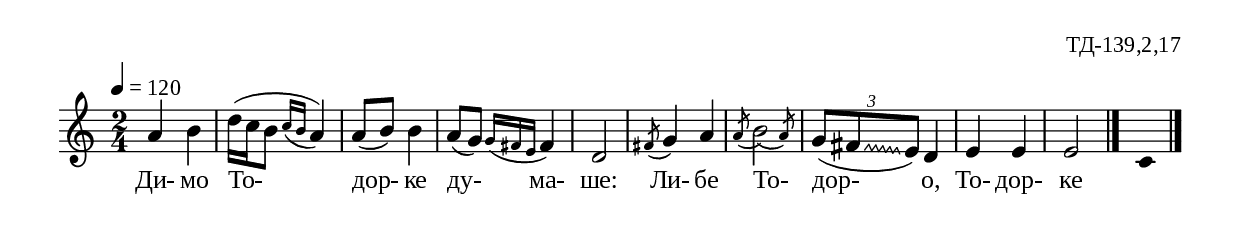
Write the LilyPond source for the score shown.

%{
kav_139_2_17
%}

\include "td-preamble.ly"

\score {
\relative c'' {
 \tempo 4 = 120
 \time 2/4
 a4 b | d16([ c b8] \acciaccatura { c16[ b] } a4) | a8( b) b4 |
 a8( g) \acciaccatura { g16[ fis e] } fis4 | d2 |
 \acciaccatura fis8 g4 a | 
 \acciaccatura a8 
\override Stem  #'stroke-style = #"grace" 
\slurDown 
 \afterGrace b2( { a8) } |
\slurNeutral 
\revert Stem #'stroke-style
\override Glissando #'style = #'zigzag 
 \times 2/3 { g8([ \noteFi fis\glissando e]) } d4 | e e | e2 
 \bar "|." 
 s4 \fixB c
 \bar "|." 
}
\addlyrics { Ди- мо То- дор- ке ду- ма- ше: Ли- бе То- дор- о, То- дор- ке }
%
\layout {
  indent = #0
  line-width = 190\mm
  ragged-right=##f
}
%
\midi { 
	\context {
		\Score
		tempoWholesPerMinute = #(ly:make-moment 120 4)
		}
	}
}
%
\header{
  opus = "ТД-139,2,17"
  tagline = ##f
}


